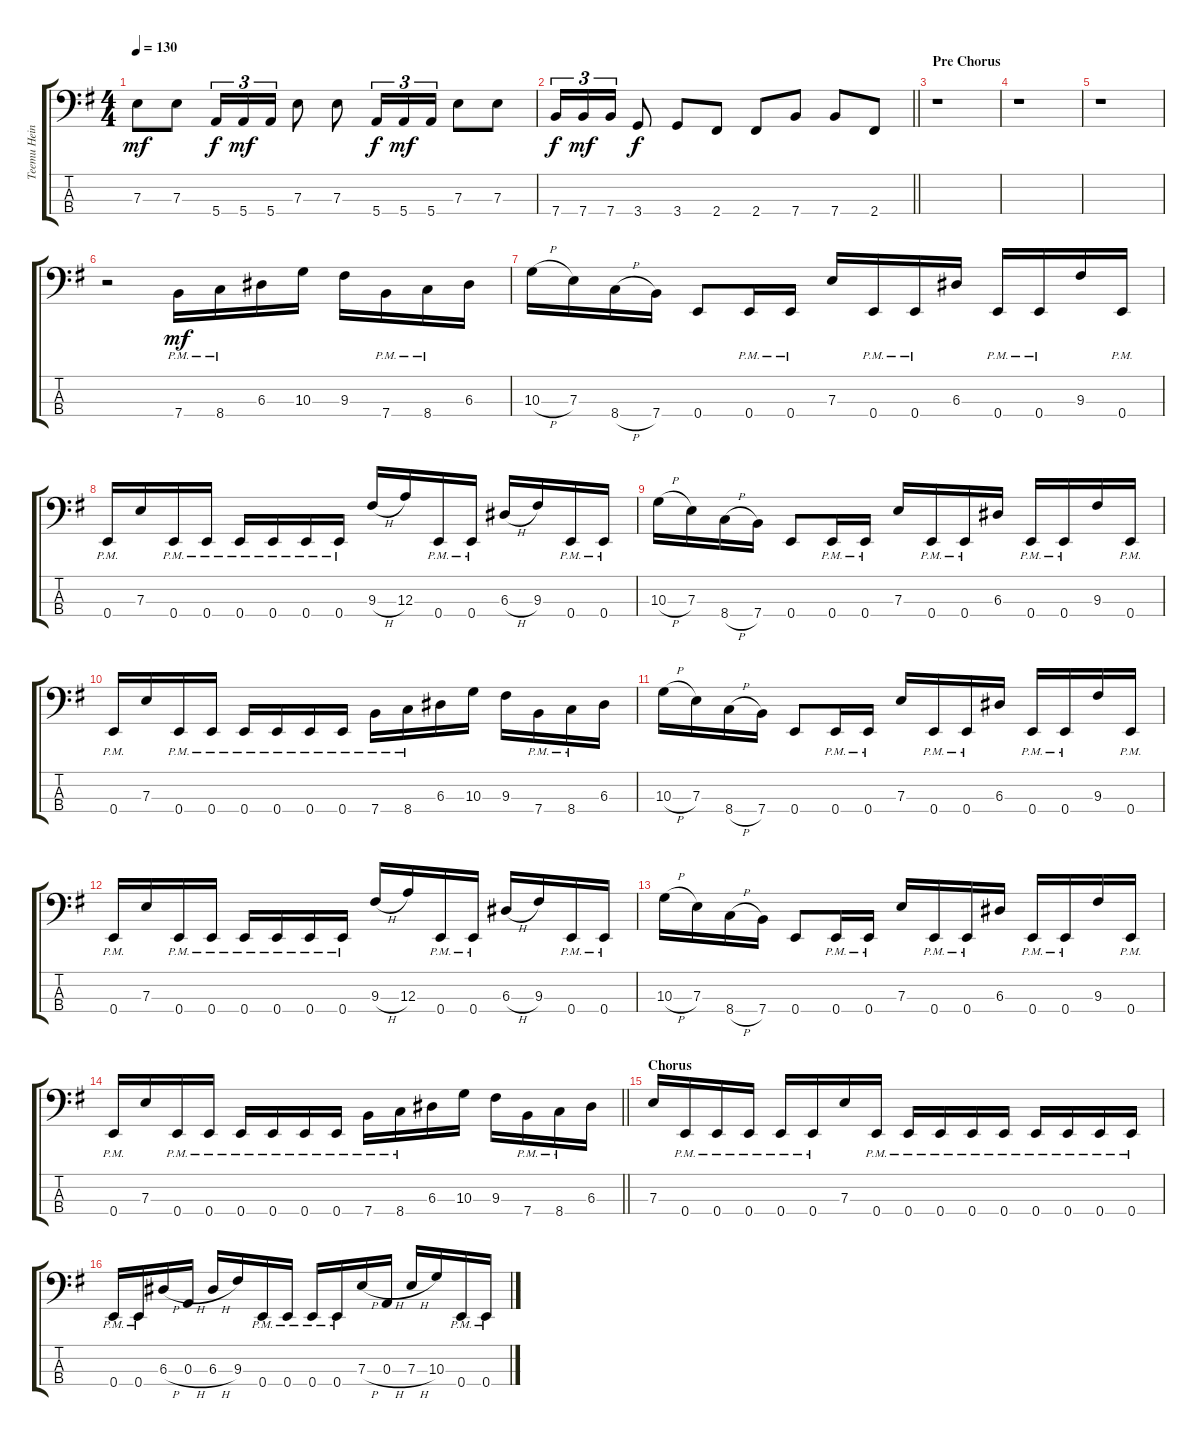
\track ("Teemu Heinola (bass)" "Teemu Hein") {instrument electricbasspick}
\staff {score tabs}
\tuning (G2 D2 A1 E1) {hide}
\ts (4 4)
\tempo 130
\clef f4
\ks eminor
7.3.8{dy mf} 7.3.8 5.4.16{tu (3 2) dy f} 5.4.16{tu (3 2) dy mf} 5.4.16{tu (3 2)} 7.3.8 7.3.8 5.4.16{tu (3 2) dy f} 5.4.16{tu (3 2) dy mf} 5.4.16{tu (3 2)} 7.3.8 7.3.8 |
\barLineRight lightlight
7.4.16{tu (3 2) dy f} 7.4.16{tu (3 2) dy mf} 7.4.16{tu (3 2)} 3.4.8{dy f} 3.4.8 2.4.8 2.4.8 7.4.8 7.4.8 2.4.8 |
\section ("" "Pre Chorus")
r.1 |
r.1 |
r.1 |
r.2 7.4{pm}.16{dy mf} 8.4{pm}.16 6.3.16 10.3.16 9.3.16 7.4{pm}.16 8.4{pm}.16 6.3.16 |
10.3{h}.16 7.3.16 8.4{h}.16 7.4.16 0.4.8 0.4{pm}.16 0.4{pm}.16 7.3.16 0.4{pm}.16 0.4{pm}.16 6.3.16 0.4{pm}.16 0.4{pm}.16 9.3.16 0.4{pm}.16 |
0.4{pm}.16 7.3.16 0.4{pm}.16 0.4{pm}.16 0.4{pm}.16 0.4{pm}.16 0.4{pm}.16 0.4{pm}.16 9.3{h}.16 12.3.16 0.4{pm}.16 0.4{pm}.16 6.3{h}.16 9.3.16 0.4{pm}.16 0.4{pm}.16 |
10.3{h}.16 7.3.16 8.4{h}.16 7.4.16 0.4.8 0.4{pm}.16 0.4{pm}.16 7.3.16 0.4{pm}.16 0.4{pm}.16 6.3.16 0.4{pm}.16 0.4{pm}.16 9.3.16 0.4{pm}.16 |
0.4{pm}.16 7.3.16 0.4{pm}.16 0.4{pm}.16 0.4{pm}.16 0.4{pm}.16 0.4{pm}.16 0.4{pm}.16 7.4{pm}.16 8.4{pm}.16 6.3.16 10.3.16 9.3.16 7.4{pm}.16 8.4{pm}.16 6.3.16 |
10.3{h}.16 7.3.16 8.4{h}.16 7.4.16 0.4.8 0.4{pm}.16 0.4{pm}.16 7.3.16 0.4{pm}.16 0.4{pm}.16 6.3.16 0.4{pm}.16 0.4{pm}.16 9.3.16 0.4{pm}.16 |
0.4{pm}.16 7.3.16 0.4{pm}.16 0.4{pm}.16 0.4{pm}.16 0.4{pm}.16 0.4{pm}.16 0.4{pm}.16 9.3{h}.16 12.3.16 0.4{pm}.16 0.4{pm}.16 6.3{h}.16 9.3.16 0.4{pm}.16 0.4{pm}.16 |
10.3{h}.16 7.3.16 8.4{h}.16 7.4.16 0.4.8 0.4{pm}.16 0.4{pm}.16 7.3.16 0.4{pm}.16 0.4{pm}.16 6.3.16 0.4{pm}.16 0.4{pm}.16 9.3.16 0.4{pm}.16 |
\barLineRight lightlight
0.4{pm}.16 7.3.16 0.4{pm}.16 0.4{pm}.16 0.4{pm}.16 0.4{pm}.16 0.4{pm}.16 0.4{pm}.16 7.4{pm}.16 8.4{pm}.16 6.3.16 10.3.16 9.3.16 7.4{pm}.16 8.4{pm}.16 6.3.16 |
\section ("" "Chorus")
7.3.16 0.4{pm}.16 0.4{pm}.16 0.4{pm}.16 0.4{pm}.16 0.4{pm}.16 7.3.16 0.4{pm}.16 0.4{pm}.16 0.4{pm}.16 0.4{pm}.16 0.4{pm}.16 0.4{pm}.16 0.4{pm}.16 0.4{pm}.16 0.4{pm}.16 |
0.4{pm}.16 0.4{pm}.16 6.3{h}.16 0.3{h}.16 6.3{h}.16 9.3.16 0.4{pm}.16 0.4{pm}.16 0.4{pm}.16 0.4{pm}.16 7.3{h}.16 0.3{h}.16 7.3{h}.16 10.3.16 0.4{pm}.16 0.4{pm}.16
